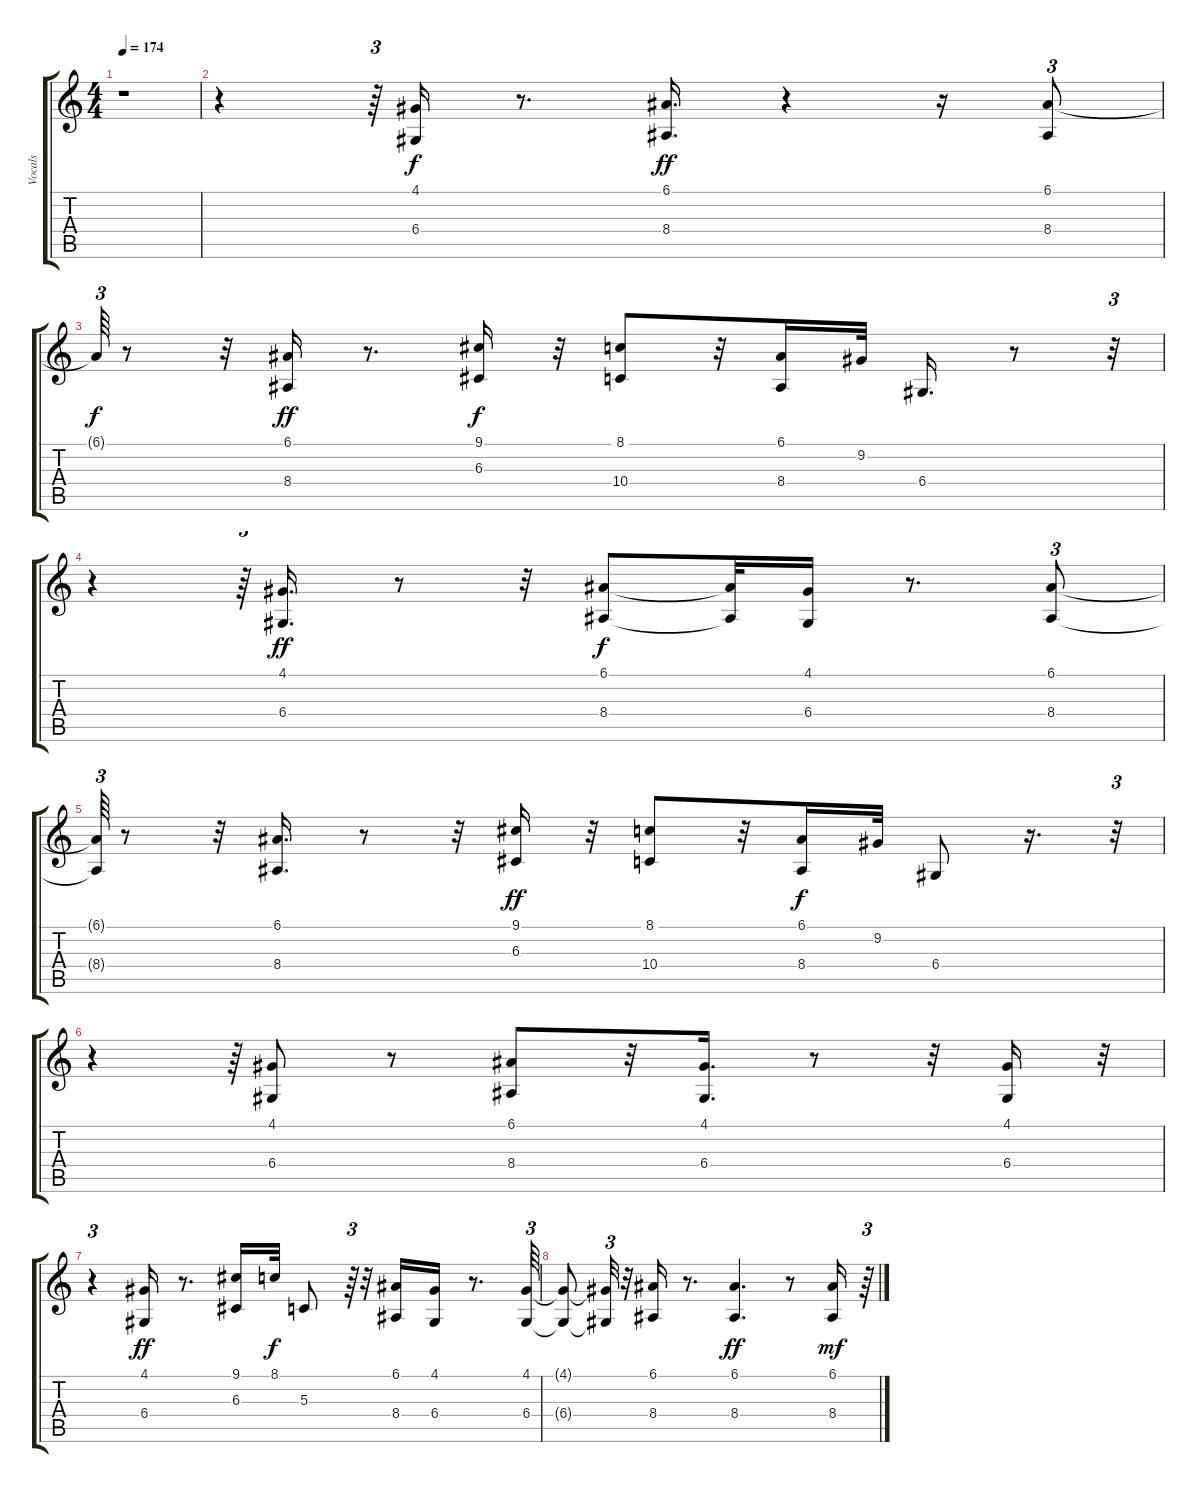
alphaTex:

\track ("Vocals" "Vocals") {instrument brasssection}
\staff {score tabs}
\tuning (E4 B3 G3 D3 A2 E2) {hide}
\ts (4 4)
\tempo 174
\clef g2
\ks c
r.1{dy f} |
r.4 r.64{tu (3 2)} (4.1 6.4).16 r.8{d} (6.1 8.4).16{d dy ff} r.4 r.16 (6.1 8.4).8{tu (3 2)} |
6.1{t}.64{tu (3 2) dy f} r.8 r.32 (6.1 8.4).16{dy ff} r.8{d} (9.1 6.3).16{dy f} r.32 (8.1 10.4).8 r.32 (6.1 8.4).16 9.2.32 6.4.16{d} r.8 r.32{tu (3 2)} |
r.4 r.64{tu (3 2)} (4.1 6.4).16{d dy ff} r.8 r.32 (6.1 8.4).8{dy f} (6.1{t} 8.4{t}).32 (4.1 6.4).16 r.8{d} (6.1 8.4).8{tu (3 2)} |
(6.1{t} 8.4{t}).64{tu (3 2)} r.8 r.32 (6.1 8.4).16{d} r.8 r.32 (9.1 6.3).16{dy ff} r.32 (8.1 10.4).8 r.32 (6.1 8.4).16{dy f} 9.2.32 6.4.8 r.16{d} r.32{tu (3 2)} |
r.4 r.64{tu (3 2)} (4.1 6.4).8 r.8 (6.1 8.4).8 r.32 (4.1 6.4).16{d} r.8 r.32 (4.1 6.4).16 r.32{tu (3 2)} |
r.4{tu (3 2)} (4.1 6.4).16{dy ff} r.8{d} (9.1 6.3).16 8.1.32{dy f} 5.3.8 r.64{tu (3 2)} r.32 (6.1 8.4).16 (4.1 6.4).16 r.8{d} (4.1 6.4).64{tu (3 2)} |
(4.1{t} 6.4{t}).8 (4.1{t} 6.4{t}).32{tu (3 2)} r.32 (6.1 8.4).16 r.8{d} (6.1 8.4).4{d dy ff} r.8 (6.1 8.4).16{dy mf} r.64{tu (3 2)}
